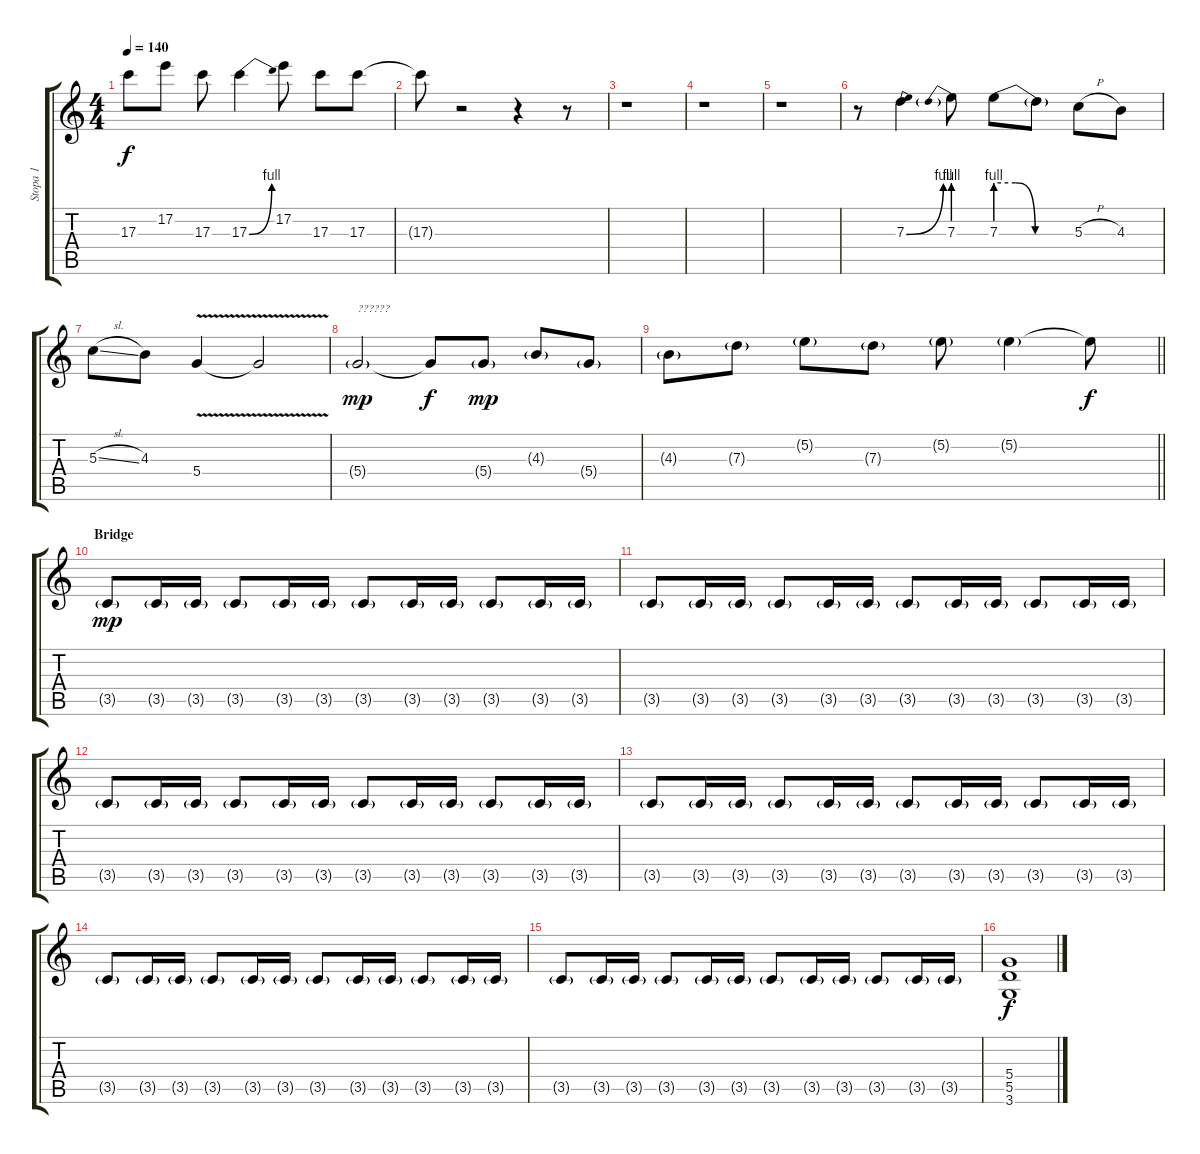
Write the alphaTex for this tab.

\track ("Stopa 1" "Stopa 1") {instrument overdrivenguitar}
\staff {score tabs}
\tuning (E4 B3 G3 D3 A2 E2) {hide}
\ts (4 4)
\tempo 140
\clef g2
\ks c
17.3{t}.8{dy f} 17.2.8 17.3.8 17.3{be (bend 0 0 60 4)}.4 17.2.8 17.3.8 17.3.8 |
17.3{t}.8 r.2 r.4 r.8 |
r.1 |
r.1 |
r.1 |
r.8 7.3{be (bend 0 0 60 4)}.4 7.3{be (prebend 0 4 60 4)}.8 7.3{be (custom 0 4 15 4 30 0 60 0)}.8 7.3{t}.8 5.3{h}.8 4.3.8 |
5.3{sl}.8 4.3.8 5.4{v}.4 5.4{t}.2 |
5.4{g}.2{txt "??????" dy mp} 5.4{t}.8{dy f} 5.4{g}.8{dy mp} 4.3{g}.8 5.4{g}.8 |
\barLineRight lightlight
4.3{g}.8 7.3{g}.8 5.2{g}.8 7.3{g}.8 5.2{g}.8 5.2{g}.4 5.2{t}.8{dy f} |
\section ("" "Bridge")
3.5{g}.8{dy mp} 3.5{g}.16 3.5{g}.16 3.5{g}.8 3.5{g}.16 3.5{g}.16 3.5{g}.8 3.5{g}.16 3.5{g}.16 3.5{g}.8 3.5{g}.16 3.5{g}.16 |
3.5{g}.8 3.5{g}.16 3.5{g}.16 3.5{g}.8 3.5{g}.16 3.5{g}.16 3.5{g}.8 3.5{g}.16 3.5{g}.16 3.5{g}.8 3.5{g}.16 3.5{g}.16 |
3.5{g}.8 3.5{g}.16 3.5{g}.16 3.5{g}.8 3.5{g}.16 3.5{g}.16 3.5{g}.8 3.5{g}.16 3.5{g}.16 3.5{g}.8 3.5{g}.16 3.5{g}.16 |
3.5{g}.8 3.5{g}.16 3.5{g}.16 3.5{g}.8 3.5{g}.16 3.5{g}.16 3.5{g}.8 3.5{g}.16 3.5{g}.16 3.5{g}.8 3.5{g}.16 3.5{g}.16 |
3.5{g}.8 3.5{g}.16 3.5{g}.16 3.5{g}.8 3.5{g}.16 3.5{g}.16 3.5{g}.8 3.5{g}.16 3.5{g}.16 3.5{g}.8 3.5{g}.16 3.5{g}.16 |
3.5{g}.8 3.5{g}.16 3.5{g}.16 3.5{g}.8 3.5{g}.16 3.5{g}.16 3.5{g}.8 3.5{g}.16 3.5{g}.16 3.5{g}.8 3.5{g}.16 3.5{g}.16 |
(5.4 5.5 3.6).1{dy f}
